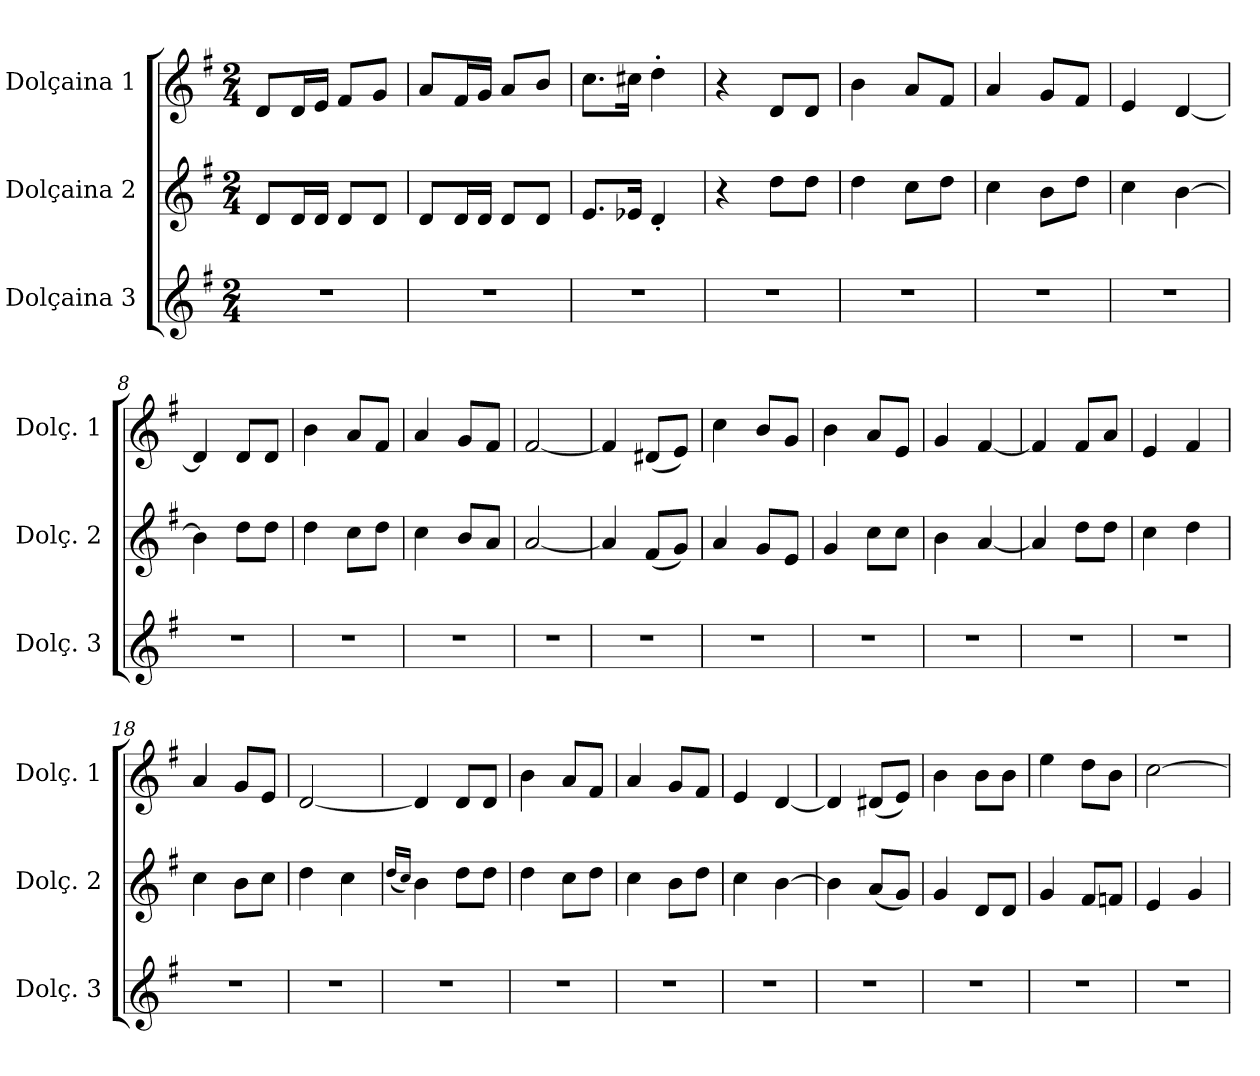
**kern	**kern	**kern
*part3	*part2	*part1
*staff3	*staff2	*staff1
*I"Dolçaina 3	*I"Dolçaina 2	*I"Dolçaina 1
*I'Dolç. 3	*I'Dolç. 2	*I'Dolç. 1
*clefG2	*clefG2	*clefG2
*ITrd1c2	*ITrd1c2	*ITrd1c2
*k[b-]	*k[b-]	*k[b-]
*M2/4	*M2/4	*M2/4
=1	=1	=1
2r	8c/L	8c/L
.	16c/L	16c/L
.	16c/JJ	16d/JJ
.	8c/L	8e/L
.	8c/J	8f/J
=2	=2	=2
2r	8c/L	8g/L
.	16c/L	16e/L
.	16c/JJ	16f/JJ
.	8c/L	8g/L
.	8c/J	8a/J
=3	=3	=3
2r	8.d/L	8.b-\L
.	16d-X/Jk	16bn\Jk
.	4c'/	4cc'\
=4	=4	=4
2r	4r	4r
.	8cc\L	8c/L
.	8cc\J	8c/J
=5	=5	=5
2r	4cc\	4a\
.	8b-\L	8g/L
.	8cc\J	8e/J
=6	=6	=6
2r	4b-\	4g/
.	8a\L	8f/L
.	8cc\J	8e/J
=7	=7	=7
2r	4b-\	4d/
.	[4a\	[4c/
=8	=8	=8
2r	4a\]	4c/]
.	8cc\L	8c/L
.	8cc\J	8c/J
=9	=9	=9
2r	4cc\	4a\
.	8b-\L	8g/L
.	8cc\J	8e/J
=10	=10	=10
2r	4b-\	4g/
.	8a/L	8f/L
.	8g/J	8e/J
=11	=11	=11
2r	[2g/	[2e/
=12	=12	=12
2r	4g/]	4e/]
.	(8e/L	(8c#X/L
.	8f/J)	8d/J)
!!LO:LB:g=z
=13	=13	=13
2r	4g/	4b-\
.	8f/L	8a/L
.	8d/J	8f/J
=14	=14	=14
2r	4f/	4a\
.	8b-\L	8g/L
.	8b-\J	8d/J
=15	=15	=15
2r	4a\	4f/
.	[4g/	[4e/
=16	=16	=16
2r	4g/]	4e/]
.	8cc\L	8e/L
.	8cc\J	8g/J
=17	=17	=17
2r	4b-\	4d/
.	4cc\	4e/
=18	=18	=18
2r	4b-\	4g/
.	8a\L	8f/L
.	8b-\J	8d/J
=19	=19	=19
2r	4cc\	[2c/
.	4b-\	.
=20	=20	=20
.	(16qcc/LL	.
.	16qb-/JJ)	.
2r	4a\	4c/]
.	8cc\L	8c/L
.	8cc\J	8c/J
=21	=21	=21
2r	4cc\	4a\
.	8b-\L	8g/L
.	8cc\J	8e/J
=22	=22	=22
2r	4b-\	4g/
.	8a\L	8f/L
.	8cc\J	8e/J
=23	=23	=23
2r	4b-\	4d/
.	[4a\	[4c/
=24	=24	=24
2r	4a\]	4c/]
.	(8g/L	(8c#X/L
.	8f/J)	8d/J)
=25	=25	=25
2r	4f/	4a\
.	8c/L	8a\L
.	8c/J	8a\J
!!LO:LB:g=z
=26	=26	=26
2r	4f/	4dd\
.	8e/L	8cc\L
.	8e-X/J	8a\J
=27	=27	=27
2r	4d/	[2b-\
.	4f/	.
=	=	=
*-	*-	*-
